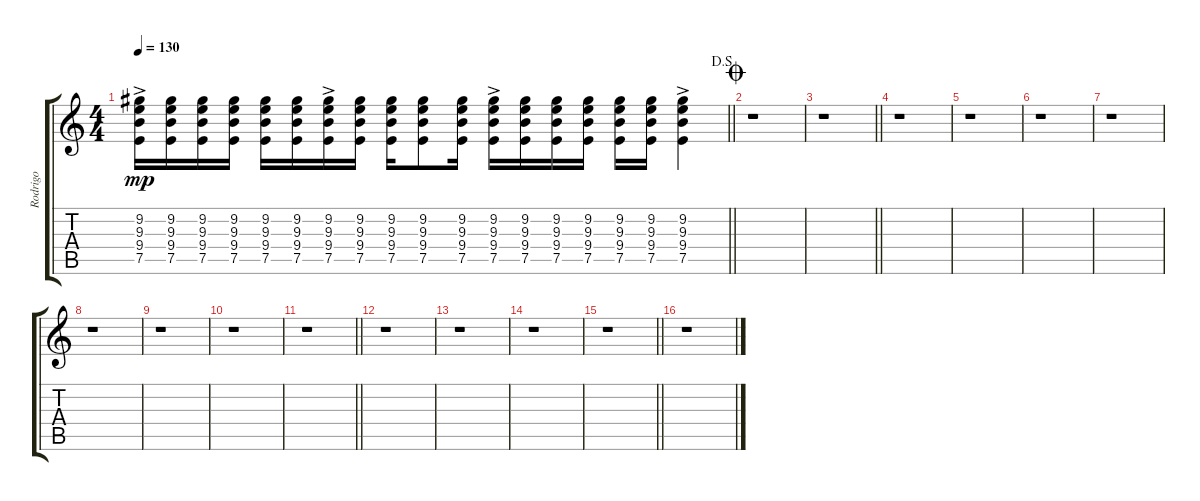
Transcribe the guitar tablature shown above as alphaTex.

\track ("Rodrigo" "Rodrigo") {instrument acousticguitarnylon}
\staff {score tabs}
\tuning (E4 B3 G3 D3 A2 E2) {hide}
\ts (4 4)
\jump dalsegno
\tempo 130
\clef g2
\barLineRight lightlight
\ks c
(9.2{ac} 9.3{ac} 9.4{ac} 7.5{ac}).16{dy mp} (9.2 9.3 9.4 7.5).16 (9.2 9.3 9.4 7.5).16 (9.2 9.3 9.4 7.5).16 (9.2 9.3 9.4 7.5).16 (9.2 9.3 9.4 7.5).16 (9.2{ac} 9.3{ac} 9.4{ac} 7.5{ac}).16 (9.2 9.3 9.4 7.5).16 (9.2 9.3 9.4 7.5).16 (9.2 9.3 9.4 7.5).8 (9.2 9.3 9.4 7.5).16 (9.2{ac} 9.3{ac} 9.4{ac} 7.5{ac}).16 (9.2 9.3 9.4 7.5).16 (9.2 9.3 9.4 7.5).16 (9.2 9.3 9.4 7.5).16 (9.2 9.3 9.4 7.5).16 (9.2 9.3 9.4 7.5).16 (9.2{ac} 9.3{ac} 9.4{ac} 7.5{ac}).4 |
\jump coda
r.1 |
\barLineRight lightlight
r.1 |
r.1 |
r.1 |
r.1 |
r.1 |
r.1 |
r.1 |
r.1 |
\barLineRight lightlight
r.1 |
r.1 |
r.1 |
r.1 |
\barLineRight lightlight
r.1 |
r.1
